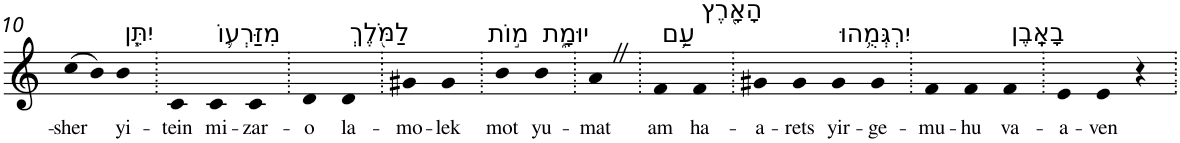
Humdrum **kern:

**kern	**text
*part1	*part1
*staff1	*staff1
*I"Piano	*
*I'Pno	*
!!LO:PB:g=z
*clefG2	*
*k[]	*
=10	=10
!	!LO:LY:b
(>8cc	-sher
8b)	.
!LO:TX:a:t=יִתֵּ֧ן	!
!	!LO:LY:b
4b	yi-
=11.	=11.
!	!LO:LY:b
4c	-tein
!LO:TX:a:t=מִזַּרְע֛וֹ	!
!	!LO:LY:b
4c	mi-
!	!LO:LY:b
4c	-zar-
=12.	=12.
!	!LO:LY:b
4d	-o
!LO:TX:a:t=לַמֹּ֖לֶךְ	!
!	!LO:LY:b
4d	la-
=13.	=13.
!	!LO:LY:b
4g#X	-mo-
!	!LO:LY:b
4g#	-lek
=14.	=14.
!LO:TX:a:t=מ֣וֹת	!
!	!LO:LY:b
4b	mot
!LO:TX:a:t=יוּמָ֑ת	!
!	!LO:LY:b
4b	yu-
=15.	=15.
!	!LO:LY:b
4aZ	-mat
=16.	=16.
!LO:TX:a:t=עַ֥ם	!
!	!LO:LY:b
4f	am
!LO:TX:a:t=הָאָ֖רֶץ	!
!	!LO:LY:b
4f	ha-
=17.	=17.
!	!LO:LY:b
4g#X	-a-
!	!LO:LY:b
4g#	-rets
!LO:TX:a:t=יִרְגְּמֻ֥הוּ	!
!	!LO:LY:b
4g#	yir-
!	!LO:LY:b
4g#	-ge-
=18.	=18.
!	!LO:LY:b
4f	-mu-
!	!LO:LY:b
4f	-hu
!LO:TX:a:t=בָאָֽבֶן	!
!	!LO:LY:b
4f	va-
=19.	=19.
!	!LO:LY:b
4e	-a-
!	!LO:LY:b
4e	-ven
4r	.
=.	=.
*-	*-
